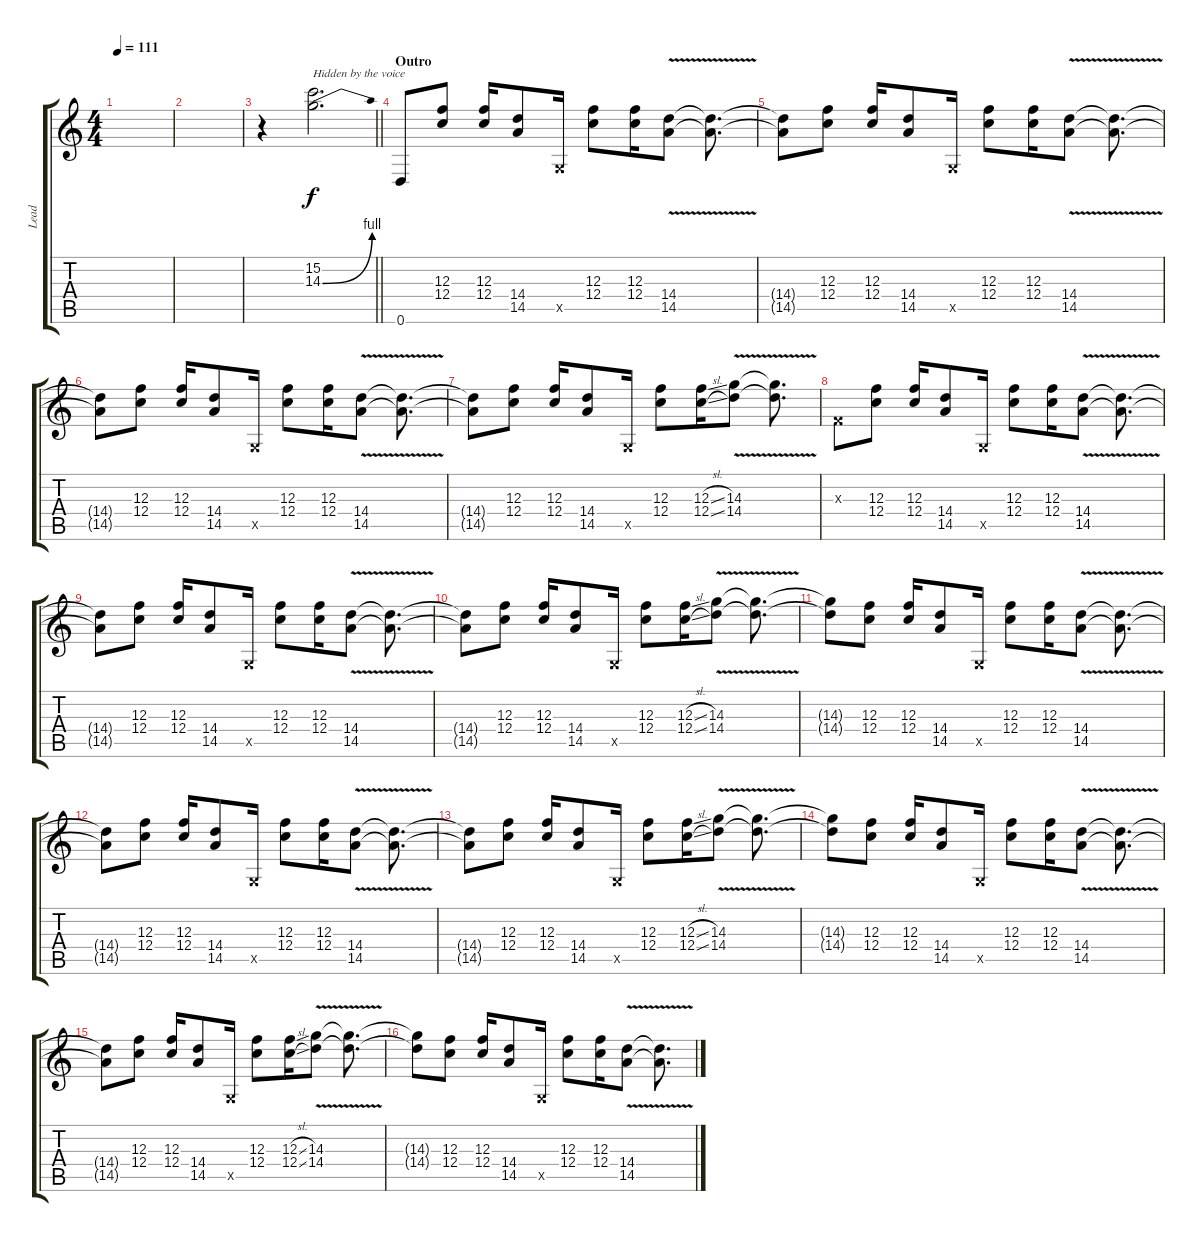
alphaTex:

\track ("Lead" "Lead") {instrument overdrivenguitar}
\staff {score tabs}
\tuning (D4 A3 F3 C3 G2 D2) {hide}
\ts (4 4)
\tempo 111
\clef g2
\ks c
|
|
\barLineRight lightlight
r.4 (15.2 14.3{be (bend 0 0 60 4)}).2{d txt "Hidden by the voice"} |
\section ("" "Outro")
0.6.8 (12.3 12.4).8 (12.3 12.4).16 (14.4 14.5).8 0.5{x}.16 (12.3 12.4).8 (12.3 12.4).16 (14.4{v} 14.5{v}).8 (14.4{t} 14.5{t}).8{d} |
(14.4{t} 14.5{t}).8 (12.3 12.4).8 (12.3 12.4).16 (14.4 14.5).8 0.5{x}.16 (12.3 12.4).8 (12.3 12.4).16 (14.4{v} 14.5{v}).8 (14.4{t} 14.5{t}).8{d} |
(14.4{t} 14.5{t}).8 (12.3 12.4).8 (12.3 12.4).16 (14.4 14.5).8 0.5{x}.16 (12.3 12.4).8 (12.3 12.4).16 (14.4{v} 14.5{v}).8 (14.4{t} 14.5{t}).8{d} |
(14.4{t} 14.5{t}).8 (12.3 12.4).8 (12.3 12.4).16 (14.4 14.5).8 0.5{x}.16 (12.3 12.4).8 (12.3{sl} 12.4{sl}).16 (14.3{v} 14.4{v}).8 (14.3{t} 14.4{t}).8{d} |
0.3{x}.8 (12.3 12.4).8 (12.3 12.4).16 (14.4 14.5).8 0.5{x}.16 (12.3 12.4).8 (12.3 12.4).16 (14.4{v} 14.5{v}).8 (14.4{t} 14.5{t}).8{d} |
(14.4{t} 14.5{t}).8 (12.3 12.4).8 (12.3 12.4).16 (14.4 14.5).8 0.5{x}.16 (12.3 12.4).8 (12.3 12.4).16 (14.4{v} 14.5{v}).8 (14.4{t} 14.5{t}).8{d} |
(14.4{t} 14.5{t}).8 (12.3 12.4).8 (12.3 12.4).16 (14.4 14.5).8 0.5{x}.16 (12.3 12.4).8 (12.3{sl} 12.4{sl}).16 (14.3{v} 14.4{v}).8 (14.3{t} 14.4{t}).8{d} |
(14.3{t} 14.4{t}).8 (12.3 12.4).8 (12.3 12.4).16 (14.4 14.5).8 0.5{x}.16 (12.3 12.4).8 (12.3 12.4).16 (14.4{v} 14.5{v}).8 (14.4{t} 14.5{t}).8{d} |
(14.4{t} 14.5{t}).8 (12.3 12.4).8 (12.3 12.4).16 (14.4 14.5).8 0.5{x}.16 (12.3 12.4).8 (12.3 12.4).16 (14.4{v} 14.5{v}).8 (14.4{t} 14.5{t}).8{d} |
(14.4{t} 14.5{t}).8 (12.3 12.4).8 (12.3 12.4).16 (14.4 14.5).8 0.5{x}.16 (12.3 12.4).8 (12.3{sl} 12.4{sl}).16 (14.3{v} 14.4{v}).8 (14.3{t} 14.4{t}).8{d} |
(14.3{t} 14.4{t}).8 (12.3 12.4).8 (12.3 12.4).16 (14.4 14.5).8 0.5{x}.16 (12.3 12.4).8 (12.3 12.4).16 (14.4{v} 14.5{v}).8 (14.4{t} 14.5{t}).8{d} |
(14.4{t} 14.5{t}).8 (12.3 12.4).8 (12.3 12.4).16 (14.4 14.5).8 0.5{x}.16 (12.3 12.4).8 (12.3{sl} 12.4{sl}).16 (14.3{v} 14.4{v}).8 (14.3{t} 14.4{t}).8{d} |
(14.3{t} 14.4{t}).8 (12.3 12.4).8 (12.3 12.4).16 (14.4 14.5).8 0.5{x}.16 (12.3 12.4).8 (12.3 12.4).16 (14.4{v} 14.5{v}).8 (14.4{t} 14.5{t}).8{d}
